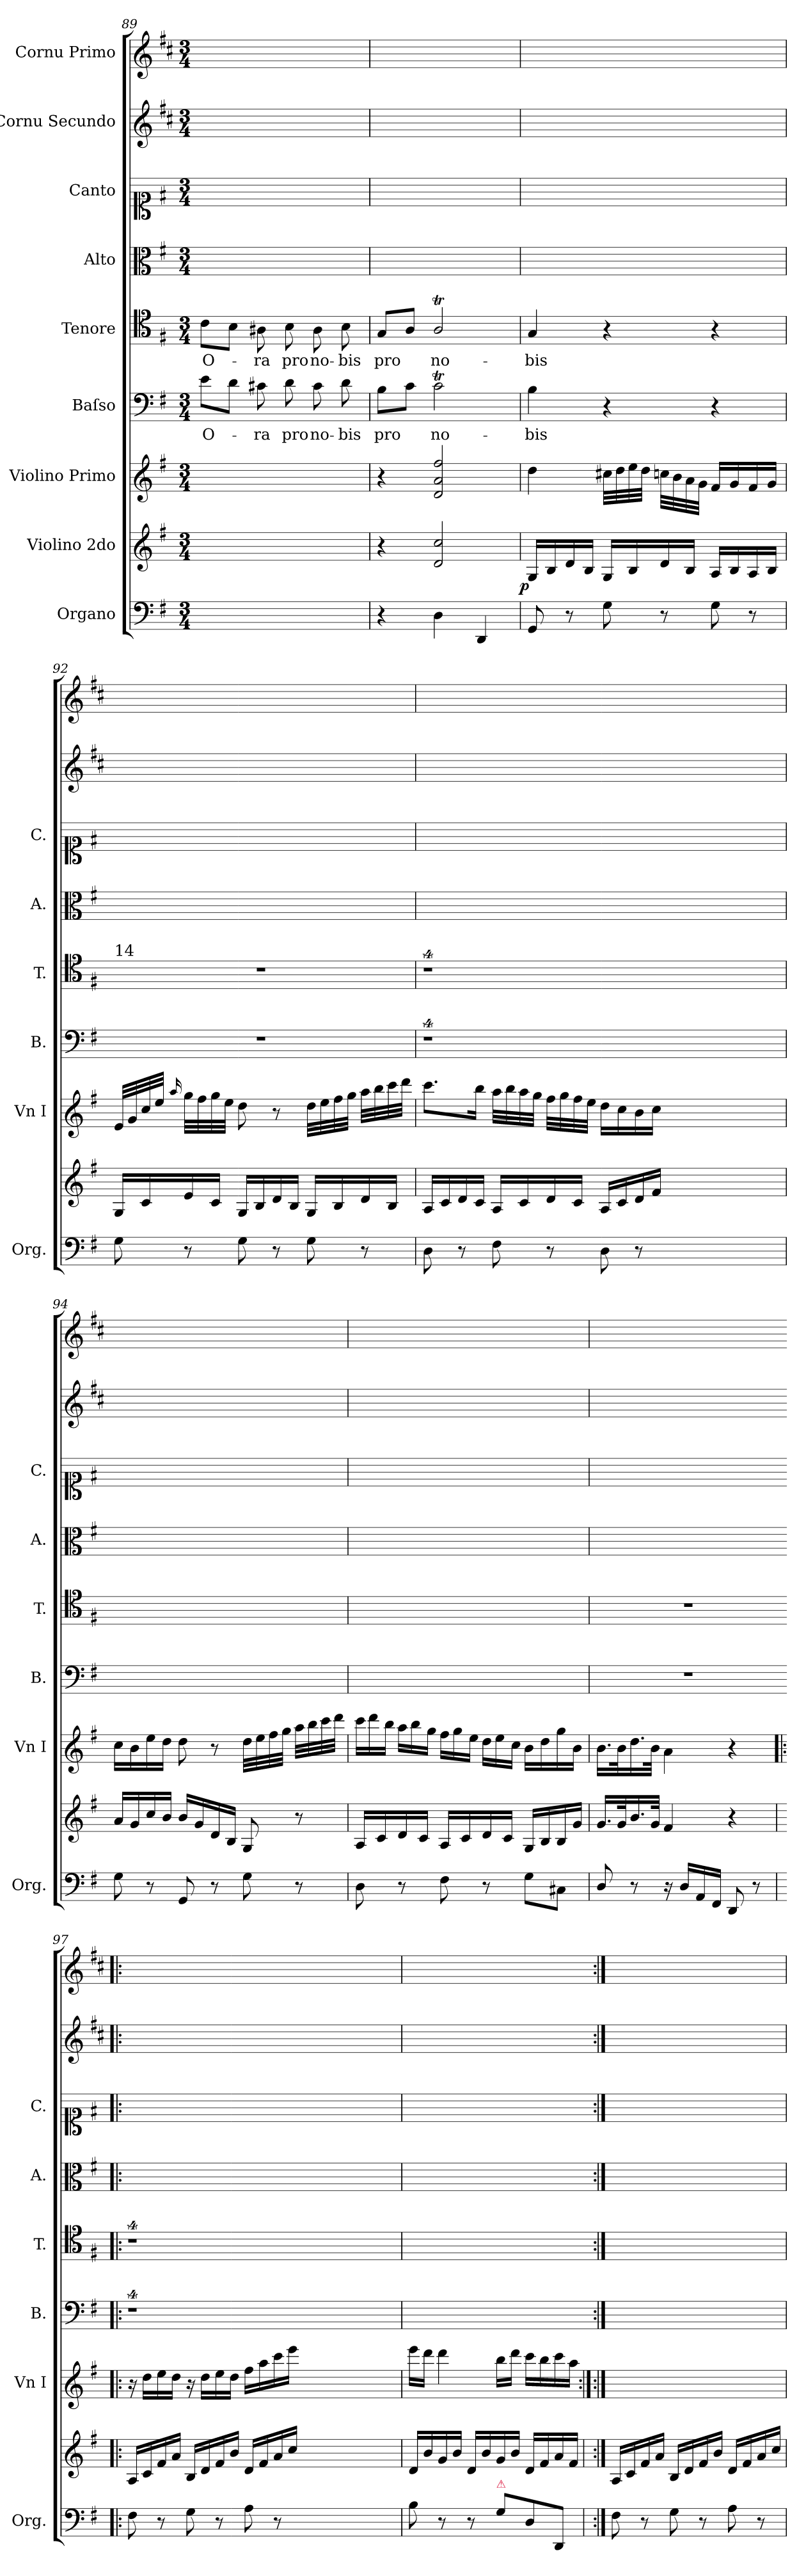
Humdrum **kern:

**kern	**kern	**dynam	**kern	**kern	**text	**kern	**text	**kern	**kern	**kern	**kern
*part9	*part8	*part8	*part7	*part6	*part6	*part5	*part5	*part4	*part3	*part2	*part1
*staff9	*staff8	*staff8	*staff7	*staff6	*staff6	*staff5	*staff5	*staff4	*staff3	*staff2	*staff1
*I"Organo	*I"Violino 2do	*	*I"Violino Primo	*I"Baſso	*	*I"Tenore	*	*I"Alto	*I"Canto	*I"Cornu Secundo	*I"Cornu Primo
*I'Org.	*	*	*I'Vn I	*I'B.	*	*I'T.	*	*I'A.	*I'C.	*	*
*clefF4	*clefG2	*	*clefG2	*clefF4	*	*clefC4	*	*clefC3	*clefC1	*clefG2	*clefG2
*	*	*	*	*	*	*	*	*	*	*ITrd4c7	*ITrd4c7
*k[f#]	*k[f#]	*	*k[f#]	*k[f#]	*	*k[f#]	*	*k[f#]	*k[f#]	*k[f#]	*k[f#]
*G:	*G:	*	*G:	*G:	*	*G:	*	*G:	*G:	*G:	*G:
*M3/4	*M3/4	*	*M3/4	*M3/4	*	*M3/4	*	*M3/4	*M3/4	*M3/4	*M3/4
=89	=89	=89	=89	=89	=89	=89	=89	=89	=89	=89	=89
2.ryy	2.ryy	.	2.ryy	8e\L	O-	8c\L	O-	2.ryy	2.ryy	2.ryy	2.ryy
.	.	.	.	8d\J	.	8B\J	.	.	.	.	.
.	.	.	.	8c#X\	-ra	8A#X\	-ra	.	.	.	.
.	.	.	.	8d\	pro	8B\	pro	.	.	.	.
.	.	.	.	8c#\	no-	8A#\	no-	.	.	.	.
.	.	.	.	8d\	-bis	8B\	-bis	.	.	.	.
=90	=90	=90	=90	=90	=90	=90	=90	=90	=90	=90	=90
4r	4r	.	4r	8B\L	pro	8G/L	pro	2.ryy	2.ryy	2.ryy	2.ryy
.	.	.	.	8c\J	.	8A/J	.	.	.	.	.
4D\	2d/ 2cc/	.	2d/ 2a/ 2ff#/	2cT\	no-	2AT/	no-	.	.	.	.
4DD/	.	.	.	.	.	.	.	.	.	.	.
=91	=91	=91	=91	=91	=91	=91	=91	=91	=91	=91	=91
!	!	!LO:DY:rj	!	!	!	!	!	!	!	!	!
8GG/	16G/LL	p	4dd\	4B\	-bis	4G/	-bis	2.ryy	2.ryy	2.ryy	2.ryy
.	16B/	.	.	.	.	.	.	.	.	.	.
8r	16d/	.	.	.	.	.	.	.	.	.	.
.	16B/JJ	.	.	.	.	.	.	.	.	.	.
8G\	16G/LL	.	32cc#X\LLL	4r	.	4r	.	.	.	.	.
.	.	.	32dd\	.	.	.	.	.	.	.	.
.	16B/	.	32ee\	.	.	.	.	.	.	.	.
.	.	.	32dd\JJJ	.	.	.	.	.	.	.	.
8r	16d/	.	32ccn\LLL	.	.	.	.	.	.	.	.
.	.	.	32b\	.	.	.	.	.	.	.	.
.	16B/JJ	.	32a\	.	.	.	.	.	.	.	.
.	.	.	32g\JJJ	.	.	.	.	.	.	.	.
8G\	16A/LL	.	16f#/LL	4r	.	4r	.	.	.	.	.
.	16B/	.	16g/	.	.	.	.	.	.	.	.
8r	16A/	.	16f#/	.	.	.	.	.	.	.	.
.	16B/JJ	.	16g/JJ	.	.	.	.	.	.	.	.
=92	=92	=92	=92	=92	=92	=92	=92	=92	=92	=92	=92
!	!	!	!	!	!	!LO:TX:a:t=14	!	!	!	!	!
8G\	16G/LL	.	32e/LLL	2.r	.	2.r	.	2.ryy	2.ryy	2.ryy	2.ryy
.	.	.	32g/	.	.	.	.	.	.	.	.
.	16c/	.	32cc/	.	.	.	.	.	.	.	.
.	.	.	32ee/JJJ	.	.	.	.	.	.	.	.
.	.	.	16qqaa/	.	.	.	.	.	.	.	.
8r	16e/	.	32gg\LLL	.	.	.	.	.	.	.	.
.	.	.	32ff#\	.	.	.	.	.	.	.	.
.	16c/JJ	.	32gg\	.	.	.	.	.	.	.	.
.	.	.	32ee\JJJ	.	.	.	.	.	.	.	.
8G\	16G/LL	.	8dd\	.	.	.	.	.	.	.	.
.	16B/	.	.	.	.	.	.	.	.	.	.
8r	16d/	.	8r	.	.	.	.	.	.	.	.
.	16B/JJ	.	.	.	.	.	.	.	.	.	.
8G\	16G/LL	.	32dd\LLL	.	.	.	.	.	.	.	.
.	.	.	32ee\	.	.	.	.	.	.	.	.
.	16B/	.	32ff#\	.	.	.	.	.	.	.	.
.	.	.	32gg\JJJ	.	.	.	.	.	.	.	.
8r	16d/	.	32aa\LLL	.	.	.	.	.	.	.	.
.	.	.	32bb\	.	.	.	.	.	.	.	.
.	16B/JJ	.	32ccc\	.	.	.	.	.	.	.	.
.	.	.	32ddd\JJJ	.	.	.	.	.	.	.	.
=93	=93	=93	=93	=93	=93	=93	=93	=93	=93	=93	=93
8D\	16A/LL	.	8.ccc\L	4%9r	.	4%9r	.	2.ryy	2.ryy	2.ryy	2.ryy
.	16c/	.	.	.	.	.	.	.	.	.	.
8r	16d/	.	.	.	.	.	.	.	.	.	.
.	16c/JJ	.	16bb\Jk	.	.	.	.	.	.	.	.
8F#\	16A/LL	.	32aa\LLL	.	.	.	.	.	.	.	.
.	.	.	32bb\	.	.	.	.	.	.	.	.
.	16c/	.	32aa\	.	.	.	.	.	.	.	.
.	.	.	32gg\JJJ	.	.	.	.	.	.	.	.
8r	16d/	.	32ff#\LLL	.	.	.	.	.	.	.	.
.	.	.	32gg\	.	.	.	.	.	.	.	.
.	16c/JJ	.	32ff#\	.	.	.	.	.	.	.	.
.	.	.	32ee\JJJ	.	.	.	.	.	.	.	.
8D\	16A/LL	.	16dd\LL	.	.	.	.	.	.	.	.
.	16c/	.	16cc\	.	.	.	.	.	.	.	.
8r	16d/	.	16b\	.	.	.	.	.	.	.	.
.	16f#/JJ	.	16cc\JJ	.	.	.	.	.	.	.	.
1.ryy	1.ryy	.	1.ryy	.	.	.	.	1.ryy	1.ryy	1.ryy	1.ryy
=94	=94	=94	=94	=94	=94	=94	=94	=94	=94	=94	=94
8G\	16a/LL	.	16cc\LL	2.ryy	.	2.ryy	.	2.ryy	2.ryy	2.ryy	2.ryy
.	16g/	.	16b\	.	.	.	.	.	.	.	.
8r	16cc/	.	16ee\	.	.	.	.	.	.	.	.
.	16b/JJ	.	16dd\JJ	.	.	.	.	.	.	.	.
8GG/	16b/LL	.	8dd\	.	.	.	.	.	.	.	.
.	16g/	.	.	.	.	.	.	.	.	.	.
8r	16d/	.	8r	.	.	.	.	.	.	.	.
.	16B/JJ	.	.	.	.	.	.	.	.	.	.
8G\	8G/	.	32dd\LLL	.	.	.	.	.	.	.	.
.	.	.	32ee\	.	.	.	.	.	.	.	.
.	.	.	32ff#\	.	.	.	.	.	.	.	.
.	.	.	32gg\JJJ	.	.	.	.	.	.	.	.
8r	8r	.	32aa\LLL	.	.	.	.	.	.	.	.
.	.	.	32bb\	.	.	.	.	.	.	.	.
.	.	.	32ccc\	.	.	.	.	.	.	.	.
.	.	.	32ddd\JJJ	.	.	.	.	.	.	.	.
=95	=95	=95	=95	=95	=95	=95	=95	=95	=95	=95	=95
*	*	*	*Xtuplet	*	*	*	*	*	*	*	*
8D\	16A/LL	.	24ccc\LL	2.ryy	.	2.ryy	.	2.ryy	2.ryy	2.ryy	2.ryy
.	.	.	24ddd\	.	.	.	.	.	.	.	.
.	16c/	.	.	.	.	.	.	.	.	.	.
.	.	.	24bb\JJ	.	.	.	.	.	.	.	.
8r	16d/	.	24aa\LL	.	.	.	.	.	.	.	.
.	.	.	24bb\	.	.	.	.	.	.	.	.
.	16c/JJ	.	.	.	.	.	.	.	.	.	.
.	.	.	24gg\JJ	.	.	.	.	.	.	.	.
8F#\	16A/LL	.	24ff#\LL	.	.	.	.	.	.	.	.
.	.	.	24gg\	.	.	.	.	.	.	.	.
.	16c/	.	.	.	.	.	.	.	.	.	.
.	.	.	24ee\JJ	.	.	.	.	.	.	.	.
8r	16d/	.	24dd\LL	.	.	.	.	.	.	.	.
.	.	.	24ee\	.	.	.	.	.	.	.	.
.	16c/JJ	.	.	.	.	.	.	.	.	.	.
.	.	.	24cc\JJ	.	.	.	.	.	.	.	.
8G\L	16G/LL	.	16b\LL	.	.	.	.	.	.	.	.
.	16B/	.	16dd\	.	.	.	.	.	.	.	.
8C#X\J	16B/	.	16gg\	.	.	.	.	.	.	.	.
.	16g/JJ	.	16b\JJ	.	.	.	.	.	.	.	.
=96	=96	=96	=96	=96	=96	=96	=96	=96	=96	=96	=96
8D/	16.g/LL	.	16.b\LL	2.r	.	2.r	.	2.ryy	2.ryy	2.ryy	2.ryy
.	32g/K	.	32b\K	.	.	.	.	.	.	.	.
8r	16.b/	.	16.dd\	.	.	.	.	.	.	.	.
.	32g/JJk	.	32b\JJk	.	.	.	.	.	.	.	.
16r	4f#/	.	4a\	.	.	.	.	.	.	.	.
16D/LL	.	.	.	.	.	.	.	.	.	.	.
16AA/	.	.	.	.	.	.	.	.	.	.	.
16FF#/JJ	.	.	.	.	.	.	.	.	.	.	.
8DD/	4r	.	4r	.	.	.	.	.	.	.	.
8r	.	.	.	.	.	.	.	.	.	.	.
=97	=97	=97	=97!|:	=97	=97	=97	=97	=97	=97	=97	=97
8F#\	16A/LL	.	16r	4%9r	.	4%9r	.	2.ryy	2.ryy	2.ryy	2.ryy
.	16c/	.	16dd\LL	.	.	.	.	.	.	.	.
8r	16f#/	.	16ee\	.	.	.	.	.	.	.	.
.	16a/JJ	.	16dd\JJ	.	.	.	.	.	.	.	.
8G\	16B/LL	.	16r	.	.	.	.	.	.	.	.
.	16d/	.	16dd\LL	.	.	.	.	.	.	.	.
8r	16f#/	.	16ee\	.	.	.	.	.	.	.	.
.	16b/JJ	.	16dd\JJ	.	.	.	.	.	.	.	.
8A\	16d/LL	.	16ff#\LL	.	.	.	.	.	.	.	.
.	16f#/	.	16aa\	.	.	.	.	.	.	.	.
8r	16a/	.	16ccc\	.	.	.	.	.	.	.	.
.	16cc/JJ	.	16eee\JJ	.	.	.	.	.	.	.	.
1.ryy	1.ryy	.	1.ryy	.	.	.	.	1.ryy	1.ryy	1.ryy	1.ryy
=98	=98	=98	=98	=98	=98	=98	=98	=98	=98	=98	=98
8B\	16d/LL	.	16eee\LL	2.ryy	.	2.ryy	.	2.ryy	2.ryy	2.ryy	2.ryy
.	16b/	.	16ddd\JJ	.	.	.	.	.	.	.	.
8r	16g/	.	4ddd\	.	.	.	.	.	.	.	.
.	16b/JJ	.	.	.	.	.	.	.	.	.	.
8r	16d/LL	.	.	.	.	.	.	.	.	.	.
.	16b/	.	.	.	.	.	.	.	.	.	.
!LO:TX:a:color=crimson:t=⚠	!	!	!	!	!	!	!	!	!	!	!
8G\L	16g/	.	16bb\LL	.	.	.	.	.	.	.	.
.	16b/JJ	.	16ddd\JJ	.	.	.	.	.	.	.	.
8D/	16d/LL	.	16ccc\LL	.	.	.	.	.	.	.	.
.	16f#/	.	16bb\	.	.	.	.	.	.	.	.
8DD/J	16a/	.	16ccc\	.	.	.	.	.	.	.	.
.	16f#/JJ	.	16aa\JJ	.	.	.	.	.	.	.	.
=99	=99	=99	=99:|!	=99	=99	=99	=99	=99	=99	=99	=99
8F#\	16A/LL	.	16ryy	2.ryy	.	2.ryy	.	2.ryy	2.ryy	2.ryy	2.ryy
.	16c/	.	16dd\LLyy	.	.	.	.	.	.	.	.
8r	16f#/	.	16ee\yy	.	.	.	.	.	.	.	.
.	16a/JJ	.	16dd\JJyy	.	.	.	.	.	.	.	.
8G\	16B/LL	.	16ryy	.	.	.	.	.	.	.	.
.	16d/	.	16dd\LLyy	.	.	.	.	.	.	.	.
8r	16f#/	.	16ee\yy	.	.	.	.	.	.	.	.
.	16b/JJ	.	16dd\JJyy	.	.	.	.	.	.	.	.
8A\	16d/LL	.	16ff#\LLyy	.	.	.	.	.	.	.	.
.	16f#/	.	16aa\yy	.	.	.	.	.	.	.	.
8r	16a/	.	16ccc\yy	.	.	.	.	.	.	.	.
.	16cc/JJ	.	16eee\JJyy	.	.	.	.	.	.	.	.
=	=	=	=	=	=	=	=	=	=	=	=
*-	*-	*-	*-	*-	*-	*-	*-	*-	*-	*-	*-
